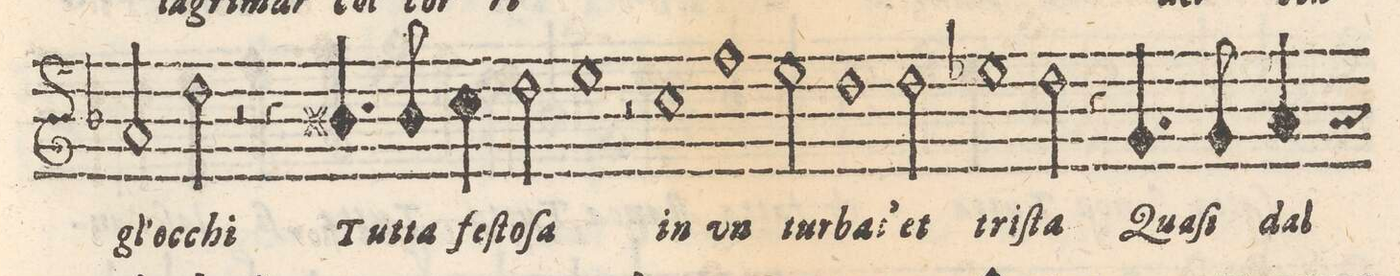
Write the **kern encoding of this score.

**kern	**text
*I"CANTO	*
*clefG2	*
*k[b-]	*
*met(C)	*
*M4/4	*
2a/	gl'oc-
2dd\	-chi
=22-	=22-
2r	.
4r	.
4.bn/	Tu-
=23-	=23-
8bny/	-tta
4ccny\	feſ-
2dd\	-to-
=24-	=24-
1ee	-ſa
=25-	=25-
1.r	.
=26-	=26-
1cc\	in
=27-	=27-
1ff\	vn
=28-	=28-
2ee\	tur-
=29-	=29-
1dd	-bat'
=30-	=30-
2dd\	et
1ee-X\	triſ-
=31-	=31-
2dd\	-ta
=32-	=32-
4r	.
4.g/	Qua-
8g/	-ſi
4a/	dal
*custos:a	*
=33-	=33-
*-	*-
